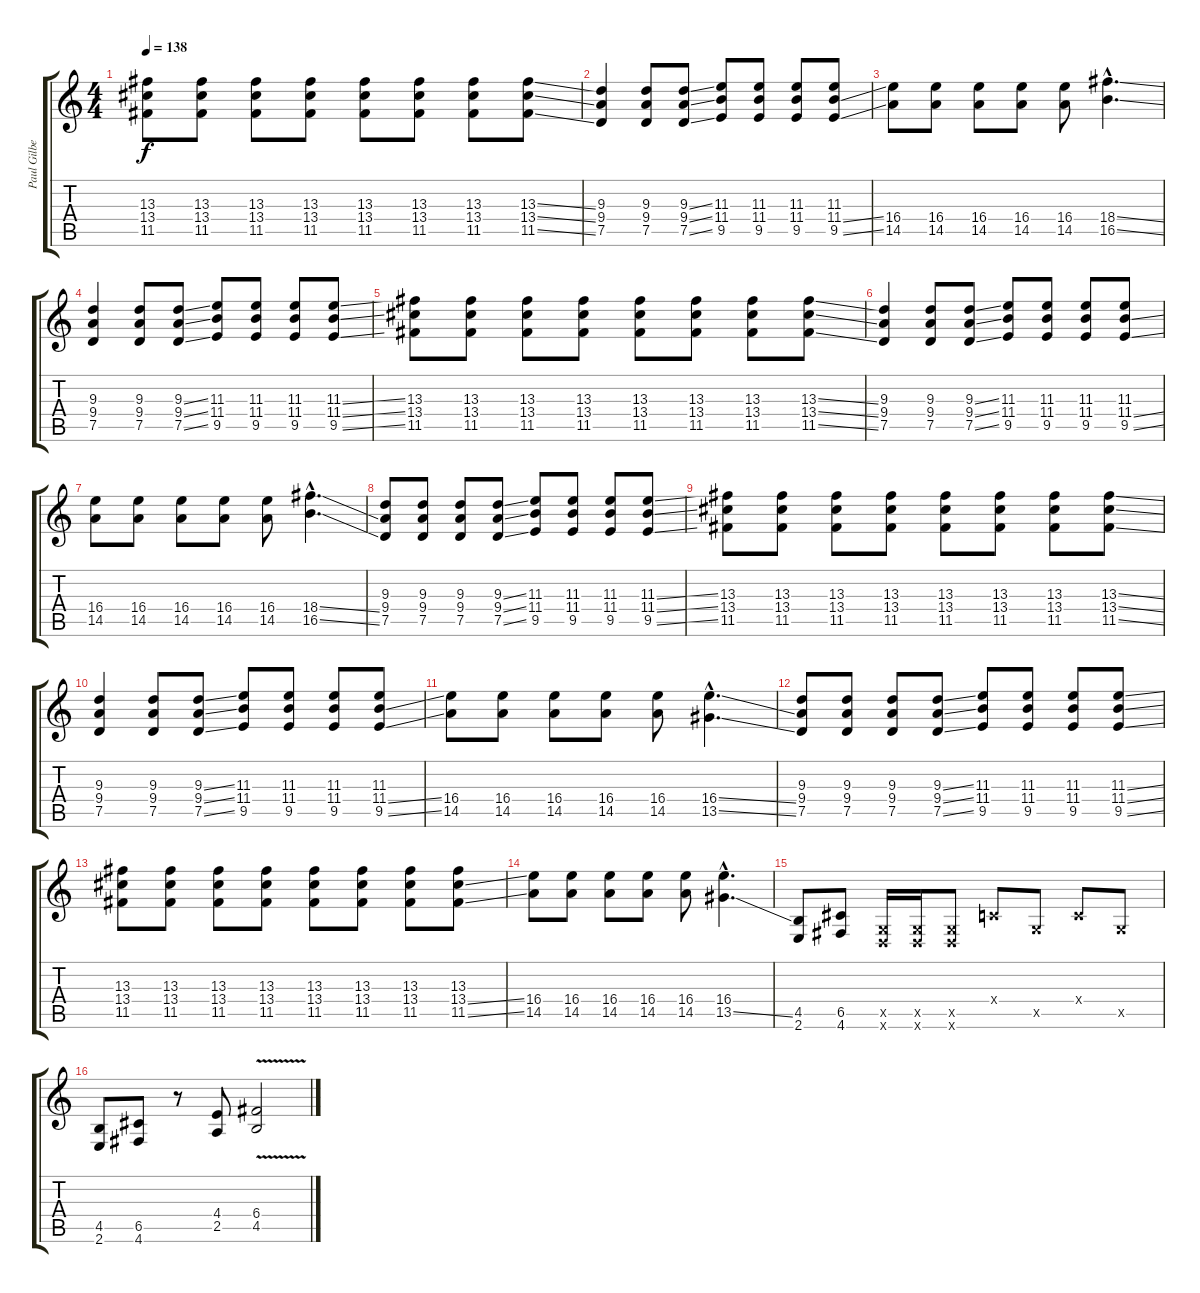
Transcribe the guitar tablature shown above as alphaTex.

\track ("Paul Gilbert 2" "Paul Gilbe") {instrument distortionguitar}
\staff {score tabs}
\tuning (D4 A3 F3 C3 G2 D2) {hide}
\ts (4 4)
\tempo 138
\clef g2
\ks c
(13.3 13.4 11.5).8{dy f} (13.3 13.4 11.5).8 (13.3 13.4 11.5).8 (13.3 13.4 11.5).8 (13.3 13.4 11.5).8 (13.3 13.4 11.5).8 (13.3 13.4 11.5).8 (13.3{ss} 13.4{ss} 11.5{ss}).8 |
(9.3 9.4 7.5).4 (9.3 9.4 7.5).8 (9.3{ss} 9.4{ss} 7.5{ss}).8 (11.3 11.4 9.5).8 (11.3 11.4 9.5).8 (11.3 11.4 9.5).8 (11.3 11.4{ss} 9.5{ss}).8 |
(16.4 14.5).8 (16.4 14.5).8 (16.4 14.5).8 (16.4 14.5).8 (16.4 14.5).8 (18.4{ss hac} 16.5{ss hac}).4{d} |
(9.3 9.4 7.5).4 (9.3 9.4 7.5).8 (9.3{ss} 9.4{ss} 7.5{ss}).8 (11.3 11.4 9.5).8 (11.3 11.4 9.5).8 (11.3 11.4 9.5).8 (11.3{ss} 11.4{ss} 9.5{ss}).8 |
(13.3 13.4 11.5).8 (13.3 13.4 11.5).8 (13.3 13.4 11.5).8 (13.3 13.4 11.5).8 (13.3 13.4 11.5).8 (13.3 13.4 11.5).8 (13.3 13.4 11.5).8 (13.3{ss} 13.4{ss} 11.5{ss}).8 |
(9.3 9.4 7.5).4 (9.3 9.4 7.5).8 (9.3{ss} 9.4{ss} 7.5{ss}).8 (11.3 11.4 9.5).8 (11.3 11.4 9.5).8 (11.3 11.4 9.5).8 (11.3 11.4{ss} 9.5{ss}).8 |
(16.4 14.5).8 (16.4 14.5).8 (16.4 14.5).8 (16.4 14.5).8 (16.4 14.5).8 (18.4{ss hac} 16.5{ss hac}).4{d} |
(9.3 9.4 7.5).8 (9.3 9.4 7.5).8 (9.3 9.4 7.5).8 (9.3{ss} 9.4{ss} 7.5{ss}).8 (11.3 11.4 9.5).8 (11.3 11.4 9.5).8 (11.3 11.4 9.5).8 (11.3{ss} 11.4{ss} 9.5{ss}).8 |
(13.3 13.4 11.5).8 (13.3 13.4 11.5).8 (13.3 13.4 11.5).8 (13.3 13.4 11.5).8 (13.3 13.4 11.5).8 (13.3 13.4 11.5).8 (13.3 13.4 11.5).8 (13.3{ss} 13.4{ss} 11.5{ss}).8 |
(9.3 9.4 7.5).4 (9.3 9.4 7.5).8 (9.3{ss} 9.4{ss} 7.5{ss}).8 (11.3 11.4 9.5).8 (11.3 11.4 9.5).8 (11.3 11.4 9.5).8 (11.3 11.4{ss} 9.5{ss}).8 |
(16.4 14.5).8 (16.4 14.5).8 (16.4 14.5).8 (16.4 14.5).8 (16.4 14.5).8 (16.4{ss hac} 13.5{ss hac}).4{d} |
(9.3 9.4 7.5).8 (9.3 9.4 7.5).8 (9.3 9.4 7.5).8 (9.3{ss} 9.4{ss} 7.5{ss}).8 (11.3 11.4 9.5).8 (11.3 11.4 9.5).8 (11.3 11.4 9.5).8 (11.3{ss} 11.4{ss} 9.5{ss}).8 |
(13.3 13.4 11.5).8 (13.3 13.4 11.5).8 (13.3 13.4 11.5).8 (13.3 13.4 11.5).8 (13.3 13.4 11.5).8 (13.3 13.4 11.5).8 (13.3 13.4 11.5).8 (13.3 13.4{ss} 11.5{ss}).8 |
(16.4 14.5).8 (16.4 14.5).8 (16.4 14.5).8 (16.4 14.5).8 (16.4 14.5).8 (16.4{hac} 13.5{ss hac}).4{d} |
(4.5 2.6).8 (6.5 4.6).8 (0.5{x} 0.6{x}).16 (0.5{x} 0.6{x}).16 (0.5{x} 0.6{x}).8 0.4{x}.8 0.5{x}.8 0.4{x}.8 0.5{x}.8 |
(4.5 2.6).8 (6.5 4.6).8 r.8 (4.4 2.5).8 (6.4{v} 4.5{v}).2
